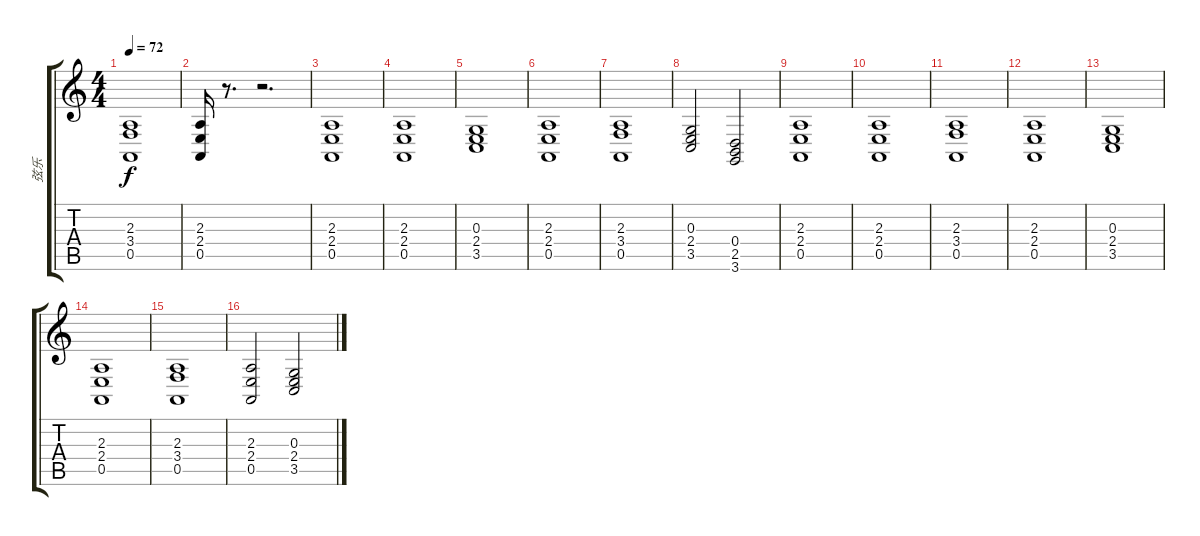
\track ("弦乐" "弦乐") {instrument synthstrings2}
\staff {score tabs}
\tuning (E4 B3 G3 D3 A2 E2) {hide}
\ts (4 4)
\tempo 72
\clef g2
\ks c
(2.3 3.4 0.5).1{dy f} |
(2.3 2.4 0.5).16 r.8{d} r.2{d} |
(2.3 2.4 0.5).1 |
(2.3 2.4 0.5).1 |
(0.3 2.4 3.5).1 |
(2.3 2.4 0.5).1 |
(2.3 3.4 0.5).1 |
(0.3 2.4 3.5).2 (0.4 2.5 3.6).2 |
(2.3 2.4 0.5).1 |
(2.3 2.4 0.5).1 |
(2.3 3.4 0.5).1 |
(2.3 2.4 0.5).1 |
(0.3 2.4 3.5).1 |
(2.3 2.4 0.5).1 |
(2.3 3.4 0.5).1 |
(2.3 2.4 0.5).2 (0.3 2.4 3.5).2
